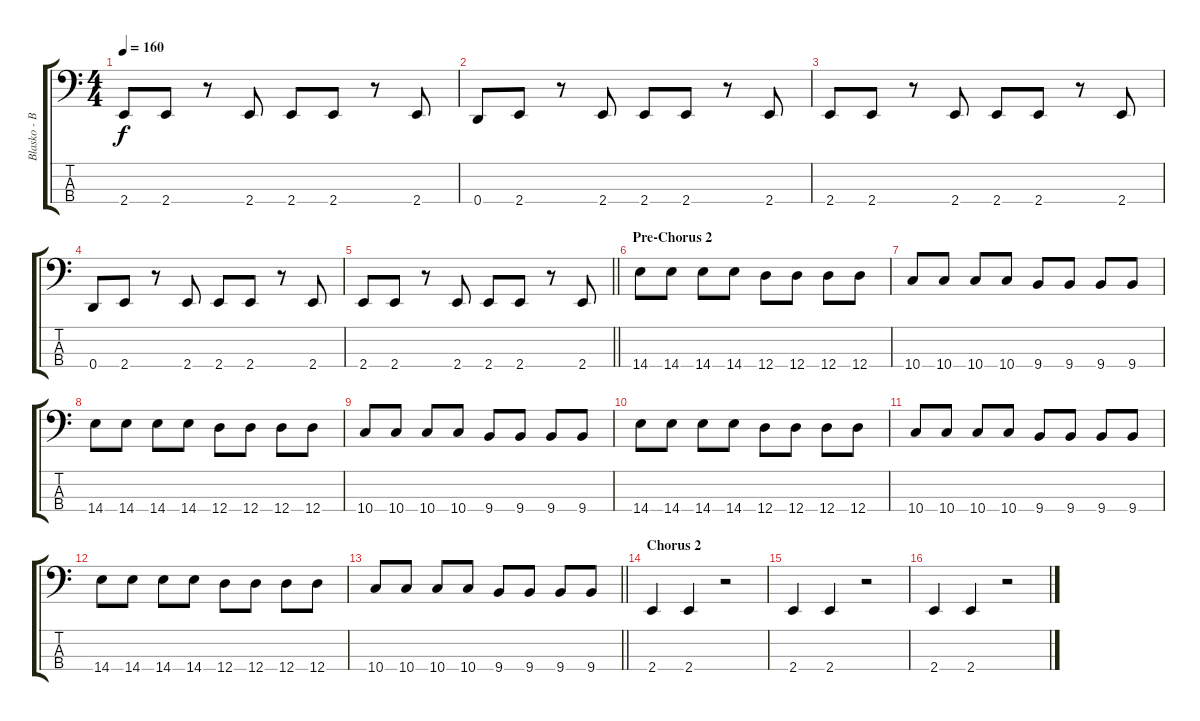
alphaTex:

\track ("Blasko - Bass Guitar Pan" "Blasko - B") {instrument electricbassfinger}
\staff {score tabs}
\tuning (F2 C2 G1 D1) {hide}
\ts (4 4)
\tempo 160
\clef f4
\ks c
2.4.8{dy f} 2.4.8 r.8 2.4.8 2.4.8 2.4.8 r.8 2.4.8 |
0.4.8 2.4.8 r.8 2.4.8 2.4.8 2.4.8 r.8 2.4.8 |
2.4.8 2.4.8 r.8 2.4.8 2.4.8 2.4.8 r.8 2.4.8 |
0.4.8 2.4.8 r.8 2.4.8 2.4.8 2.4.8 r.8 2.4.8 |
\barLineRight lightlight
2.4.8 2.4.8 r.8 2.4.8 2.4.8 2.4.8 r.8 2.4.8 |
\section ("" "Pre-Chorus 2 ")
14.4.8 14.4.8 14.4.8 14.4.8 12.4.8 12.4.8 12.4.8 12.4.8 |
10.4.8 10.4.8 10.4.8 10.4.8 9.4.8 9.4.8 9.4.8 9.4.8 |
14.4.8 14.4.8 14.4.8 14.4.8 12.4.8 12.4.8 12.4.8 12.4.8 |
10.4.8 10.4.8 10.4.8 10.4.8 9.4.8 9.4.8 9.4.8 9.4.8 |
14.4.8 14.4.8 14.4.8 14.4.8 12.4.8 12.4.8 12.4.8 12.4.8 |
10.4.8 10.4.8 10.4.8 10.4.8 9.4.8 9.4.8 9.4.8 9.4.8 |
14.4.8 14.4.8 14.4.8 14.4.8 12.4.8 12.4.8 12.4.8 12.4.8 |
\barLineRight lightlight
10.4.8 10.4.8 10.4.8 10.4.8 9.4.8 9.4.8 9.4.8 9.4.8 |
\section ("" "Chorus 2")
2.4.4 2.4.4 r.2 |
2.4.4 2.4.4 r.2 |
2.4.4 2.4.4 r.2
